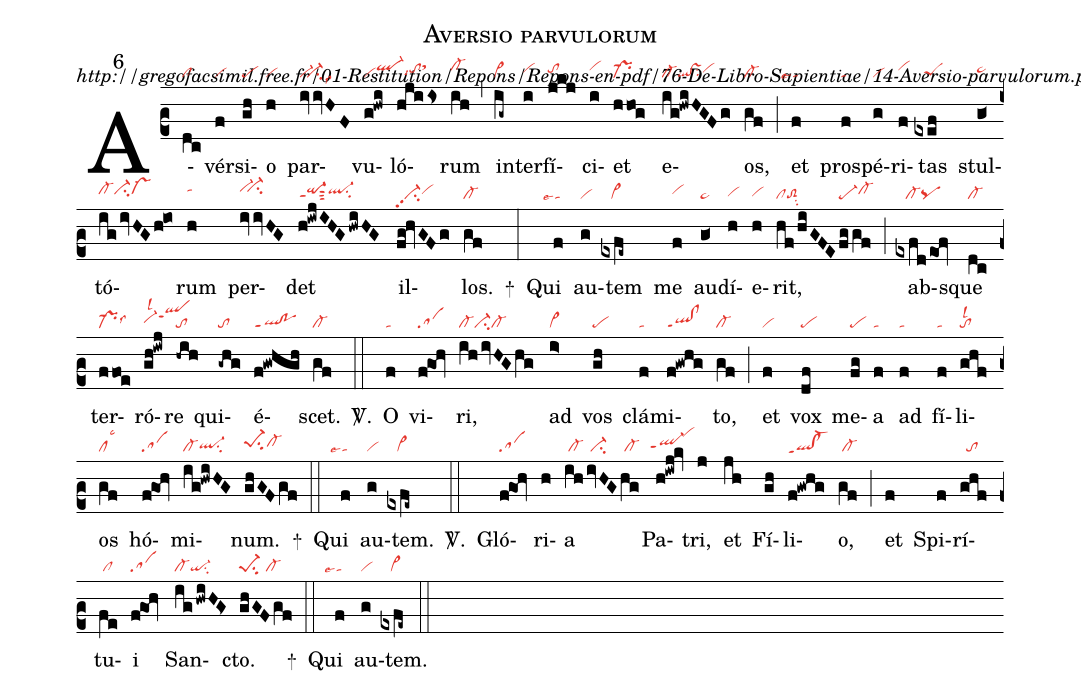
name: Aversio parvulorum;
commentary: http://gregofacsimil.free.fr/01-Restitution/Repons/Repons-en-pdf/76-De-Libro-Sapientiae/14-Aversio-parvulorum.pdf;
mode: 6;
nabc-lines: 1;
%%
(c2)
A(dc|cl)vér(f|vi)si(gh|pe)o(h|vi)
par(ivivHF|vi-``ci-lss9)vu(g!hwi|viql-hi)ló(hjiis|//tohhlsi7sthj)rum(ih|cl-hi) (,)
in(ig~|vi>)ter(i|vihh)fí(jkj|tohh)ci(i|vihi)et(hhog|pr-) e(ig!hwiHGFg|cl-ql!vssu2vihh)os,(gf|cl-) (;)
et(f|```talse4) pro(f|ta)spé(g|vi)ri(f|vihi)tas(exef|///peShg) stul(g<|ta>hh)tó(ig/ivHGh!io|cl-hhci-hhvs-hh)rum(h|tahi) per(ivivHG|vi-hi``ci-hi)det(h!iwjIHGhwiHG|qi-hhppt1sut3ql-hhsu2) il(fg!hvGFg|vi-pp2su2vihh)los.(gf|cl-) +(:)
Qui(f|```talse4) au(g|vi)tem(exfe~|///vi>) me(f|vihh) au(g<|ta>)dí(h|vihg)e(h|vihg)rit,(hf/hiGFE|cltoS2su2|fggf|pe-cl-hh) (;)
ab(exfdeOf|///cl-pq)sque(dc|cl-) ter(ffoe|pr-lss6)ró(gh!iwj|vi-hhlsl2qlhjppt1)re(-hih|to) qui(-ghg|to)é(f!gwhgh|ql!poppt1)scet.(gf|cl-) <sp>V/</sp>.(::)
O(f|ta) vi(fgOh|sa)ri,(ih/ivHGhg|cl-ci-cl-) ad(i>|vi>) vos(gh|pe) clá(f|ta)mi(f!gwhg|ql!clppt1)to,(gf|cl-) (;)
et(f|vi) vox(df|pe) me(fg|pe)a(f|ta) ad(f|ta) fí(f|ta)li(ghf|tolsl2)os(gf|cllsc3) hó(fgOh|sa)mi(ig!hwiHG|cl-ql-hgsu2)num.(ghGFgf|pe-1hhsu2cl-hh) +(::)
Qui(f|```talse4) au(g|vi)tem.(exfe~|///vi>) <sp>V/</sp>.(::)
Gló(fgOh|sa)ri(h)a(ih|/cl-|ivHG|/ci-|hg|/cl-) Pa(h!iwj!kv|``ql-hgppt1`vihl)tri,(j) et(jh) Fí(gh)li(f!gwhg|qlhe!cl-heppt1)o,(gf|/cl-) (;)
et(f) Spi(f)rí(ghf|//to)tu(fe|/cl)i(fgOh|sa) San(ighwiHG>|cl-qi-su2)cto.(ghGFgf|pe-1su2/cl-) +(::)
Qui(f|```talse4) au(g|vi)tem.(exfe~|///vi>) (::)
